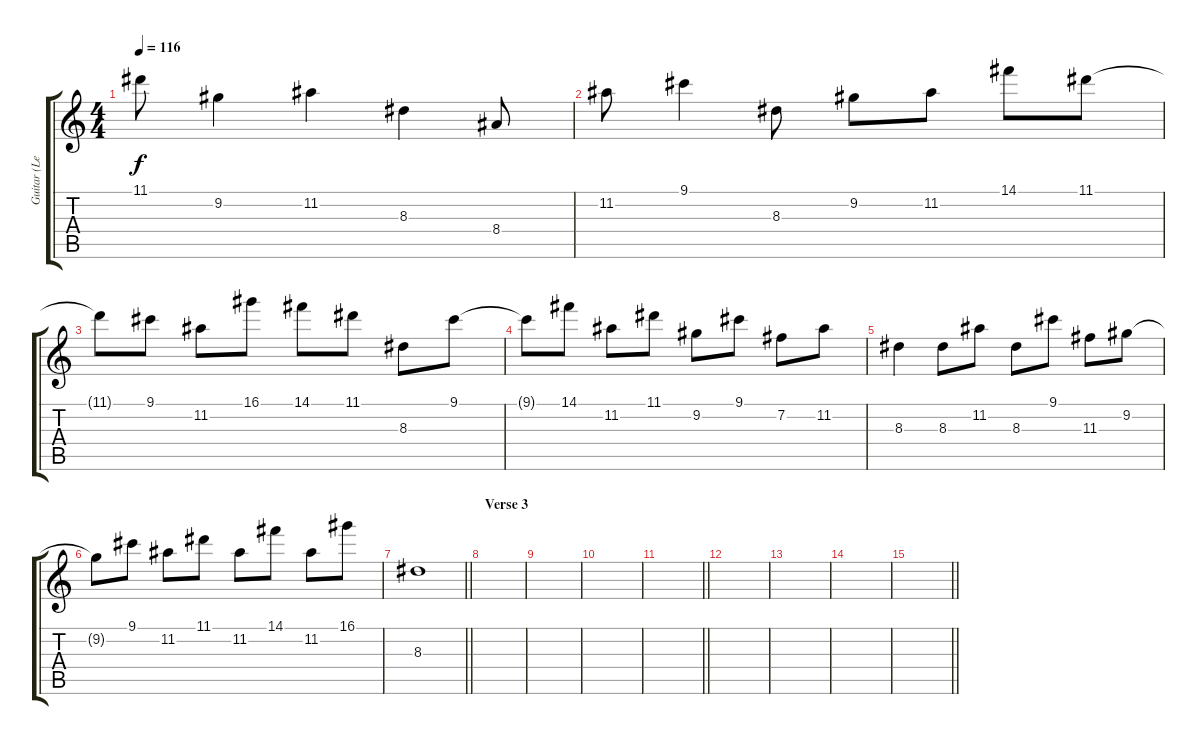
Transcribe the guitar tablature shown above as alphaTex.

\track ("Guitar (Lead)" "Guitar (Le") {instrument electricguitarjazz}
\staff {score tabs}
\tuning (E4 B3 G3 D3 A2 E2) {hide}
\ts (4 4)
\tempo 116
\clef g2
\ks c
11.1{t}.8{dy f} 9.2.4 11.2.4 8.3.4 8.4.8 |
11.2.8 9.1.4 8.3.8 9.2.8 11.2.8 14.1.8 11.1.8 |
11.1{t}.8 9.1.8 11.2.8 16.1.8 14.1.8 11.1.8 8.3.8 9.1.8 |
9.1{t}.8 14.1.8 11.2.8 11.1.8 9.2.8 9.1.8 7.2.8 11.2.8 |
8.3.4 8.3.8 11.2.8 8.3.8 9.1.8 11.3.8 9.2.8 |
9.2{t}.8 9.1.8 11.2.8 11.1.8 11.2.8 14.1.8 11.2.8 16.1.8 |
\barLineRight lightlight
8.3.1 |
\section ("" "Verse 3")
|
|
|
\barLineRight lightlight
|
|
|
|
\barLineRight lightlight
